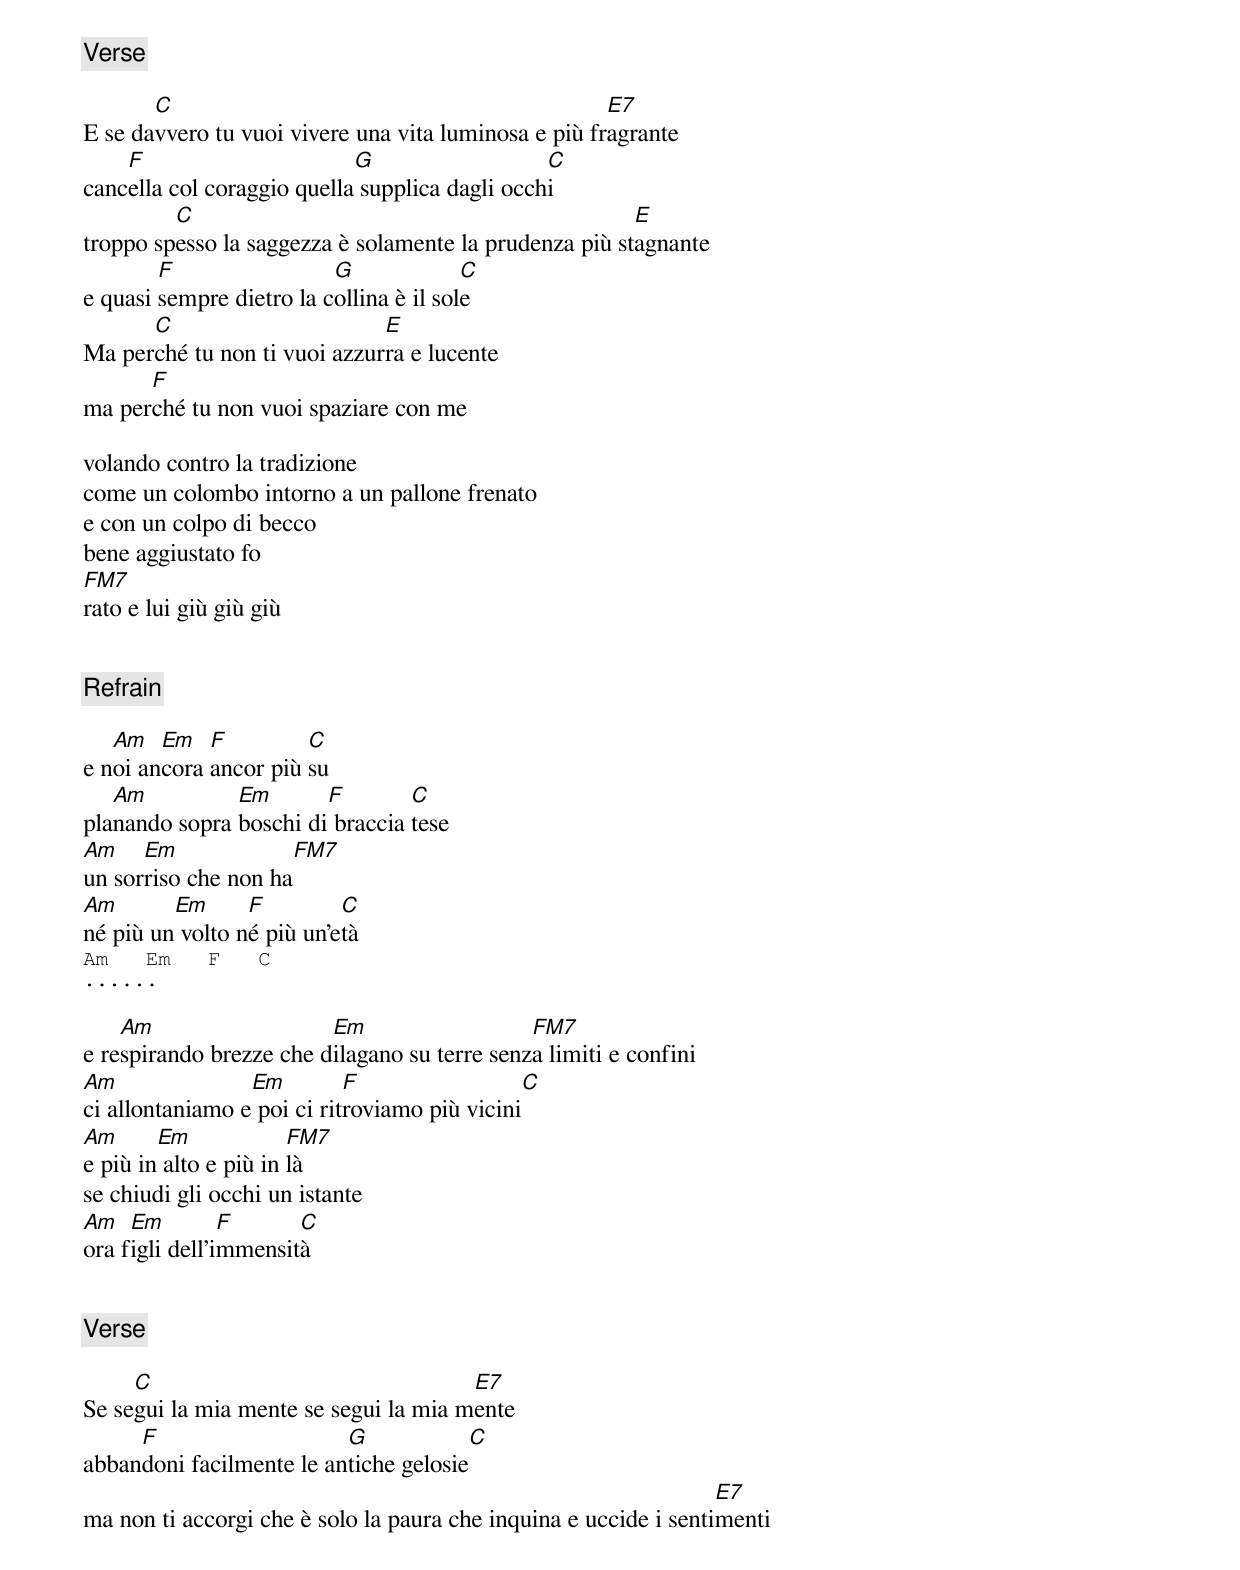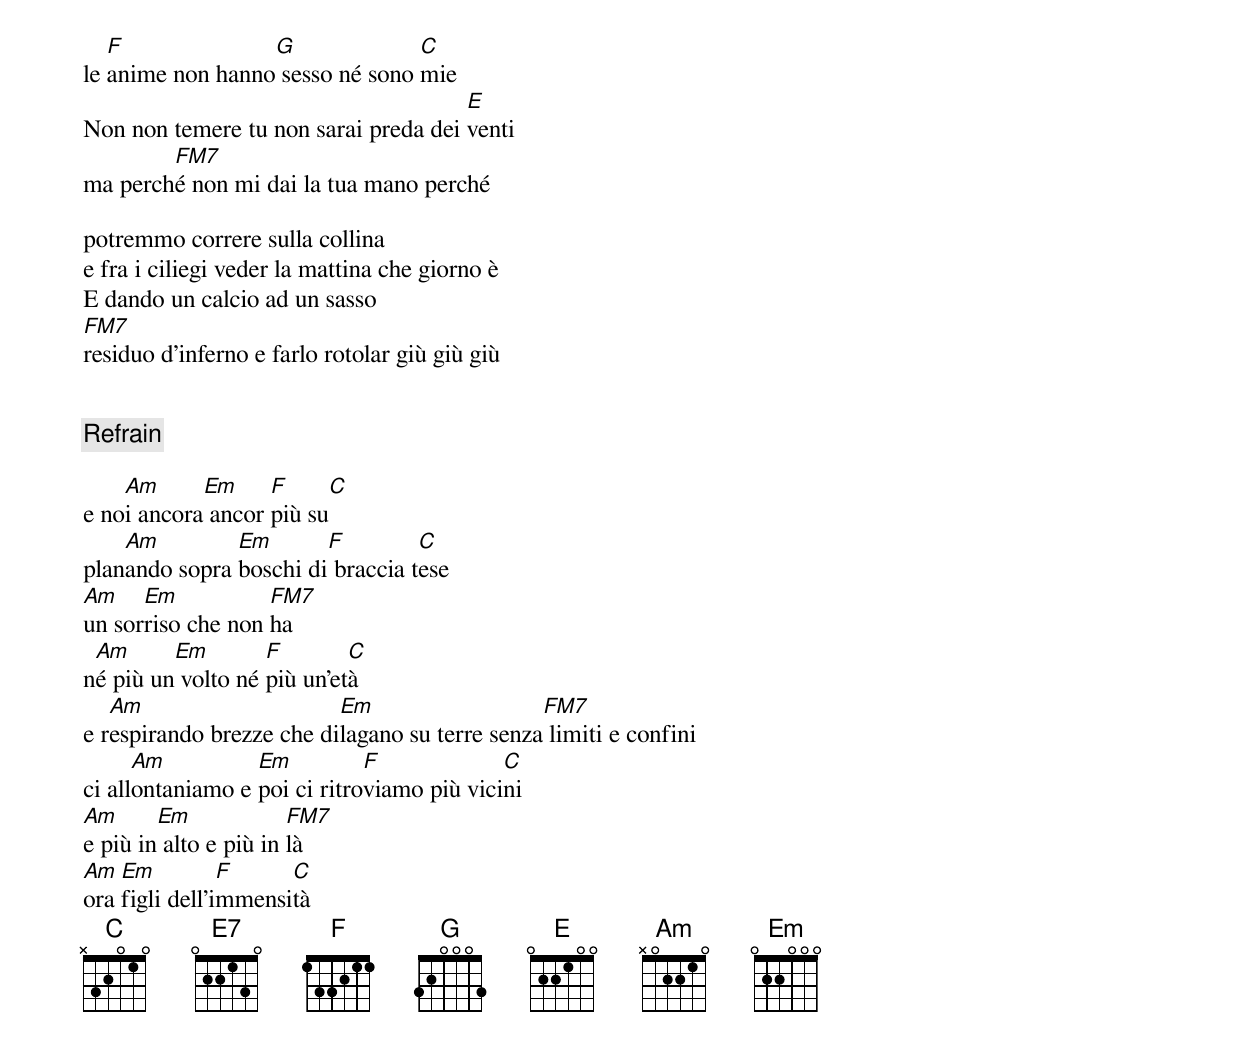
[Verse]

       C                                              E7
E se davvero tu vuoi vivere una vita luminosa e più fragrante
    F                       G                   C
cancella col coraggio quella supplica dagli occhi
         C                                              E
troppo spesso la saggezza è solamente la prudenza più stagnante
        F                 G              C
e quasi sempre dietro la collina è il sole
      C                       E
Ma perché tu non ti vuoi azzurra e lucente
      F
ma perché tu non vuoi spaziare con me

volando contro la tradizione
come un colombo intorno a un pallone frenato
e con un colpo di becco
bene aggiustato fo
FM7
rato e lui giù giù giù


[Refrain]

   Am   Em   F         C
e noi ancora ancor più su
   Am          Em       F        C
planando sopra boschi di braccia tese
Am    Em             FM7
un sorriso che non ha
Am       Em      F         C
né più un volto né più un'età
Am   Em   F   C
......

    Am                   Em                   FM7
e respirando brezze che dilagano su terre senza limiti e confini
Am               Em         F                 C
ci allontaniamo e poi ci ritroviamo più vicini
Am      Em             FM7
e più in alto e più in là
se chiudi gli occhi un istante
Am   Em         F      C
ora figli dell'immensità


[Verse]

     C                                 E7
Se segui la mia mente se segui la mia mente
     F                    G            C
abbandoni facilmente le antiche gelosie
                                                                  E7
ma non ti accorgi che è solo la paura che inquina e uccide i sentimenti
   F              G              C
le anime non hanno sesso né sono mie
                                      E
Non non temere tu non sarai preda dei venti
        FM7
ma perché non mi dai la tua mano perché

potremmo correre sulla collina
e fra i ciliegi veder la mattina che giorno è
E dando un calcio ad un sasso
FM7
residuo d'inferno e farlo rotolar giù giù giù


[Refrain]

    Am      Em     F           C
e noi ancora ancor più su
    Am         Em       F         C
planando sopra boschi di braccia tese
Am    Em           FM7
un sorriso che non ha
 Am      Em        F        C
né più un volto né più un'età
   Am                     Em                   FM7
e respirando brezze che dilagano su terre senza limiti e confini
      Am          Em          F             C
ci allontaniamo e poi ci ritroviamo più vicini
Am      Em             FM7
e più in alto e più in là
Am  Em          F     C
ora figli dell'immensità
